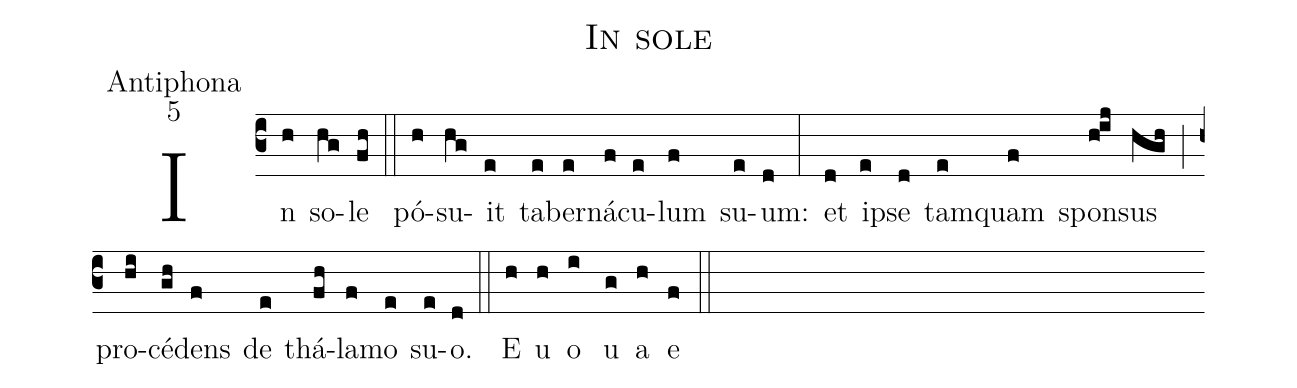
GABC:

name:In sole;
office-part:Antiphona;
mode:5;
%%
(c3)In(h) so(hg)le(fh) (::) pó(h)su(hg)it(e) ta(e)ber(e)ná(f)cu(e)lum(f) su(e)um:(d) (:) et(d) i(e)pse(d) tam(e)quam(f) spon(h!ij)sus(hgh) (;) pro(hi)cé(gh)dens(f) de(e) thá(fh)la(f)mo(e) su(e)o.(d) (::) E(h) u(h) o (i) u(g) a(h) e(f) (::)
